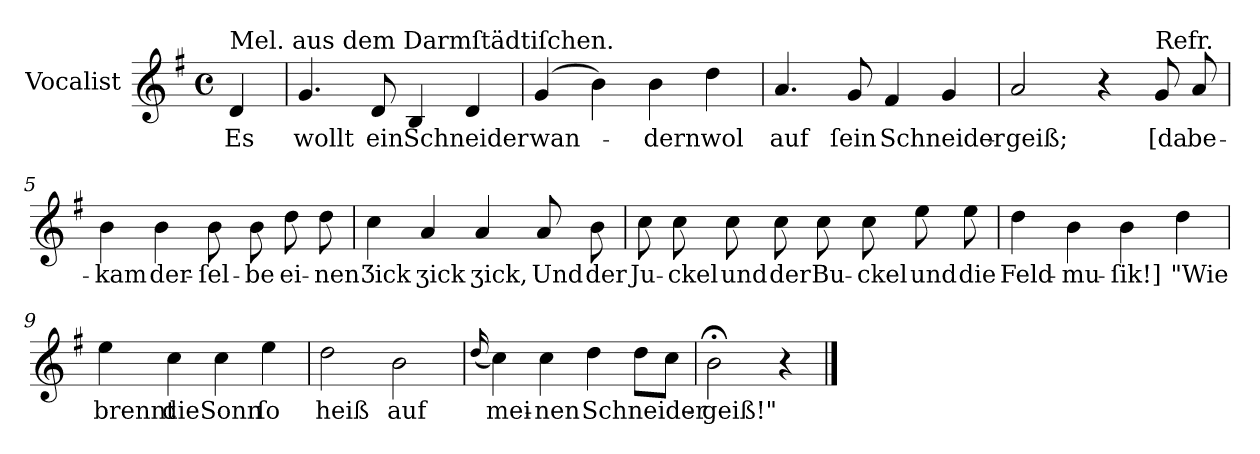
**kern	**text
*part1	*part1
*staff1	*staff1
*I"Vocalist	*
*k[f#]	*
*G:	*
*M4/4	*
*met(c)	*
=	=
!LO:TX:a:t=Mel. aus dem Darmſtädtiſchen.	!
4d	Es
=1	=1
4.g	wollt
8d	ein
4B	Schneider
4d	.
=2	=2
(4g	wan-
4b)	.
4b	-dern
4dd	wol
=3	=3
4.a	auf
8g	ſein
4f#	Schneider-
4g	.
=4	=4
2a	-geiß;
4r	.
!LO:TX:a:t=Refr.	!
8g	[da
8a	be-
=5	=5
4b	-kam
4b	der-
8b	-ſel-
8b	-be
8dd	ei-
8dd	-nen
=6	=6
4cc	Ʒick
4a	ʒick
4a	ʒick,
8a	Und
8b	der
=7	=7
8cc	Ju-
8cc	-ckel
8cc	und
8cc	der
8cc	Bu-
8cc	-ckel
8ee	und
8ee	die
=8	=8
4dd	Feld-
4b	-mu-
4b	-ſik!]
4dd	"Wie
=9	=9
4ee	brennt
4cc	die
4cc	Sonn
4ee	ſo
=10	=10
2dd	heiß
2b	auf
=11	=11
(16qqdd	.
4cc)	mei-
4cc	-nen
4dd	Schneider-
8ddL	.
8ccJ	.
=12	=12
2b;<	-geiß!"
4r	.
==	==
*-	*-
